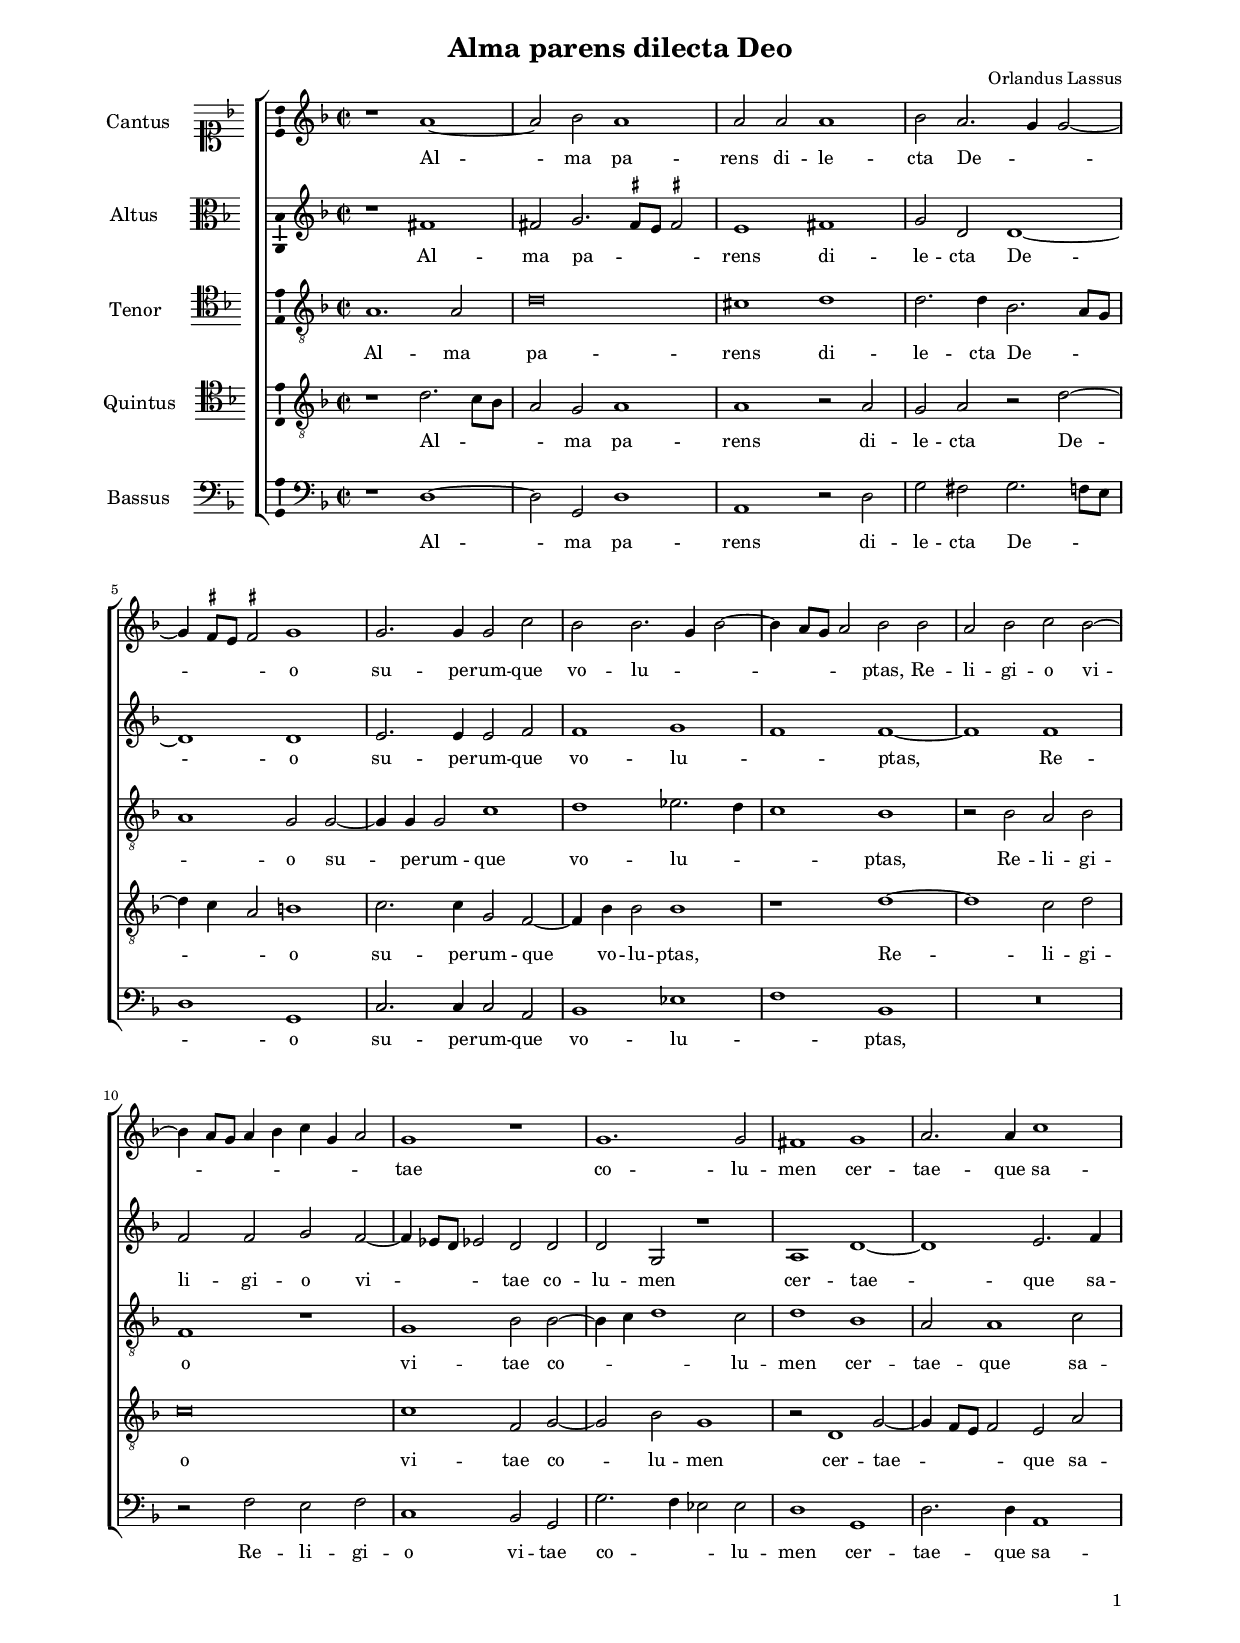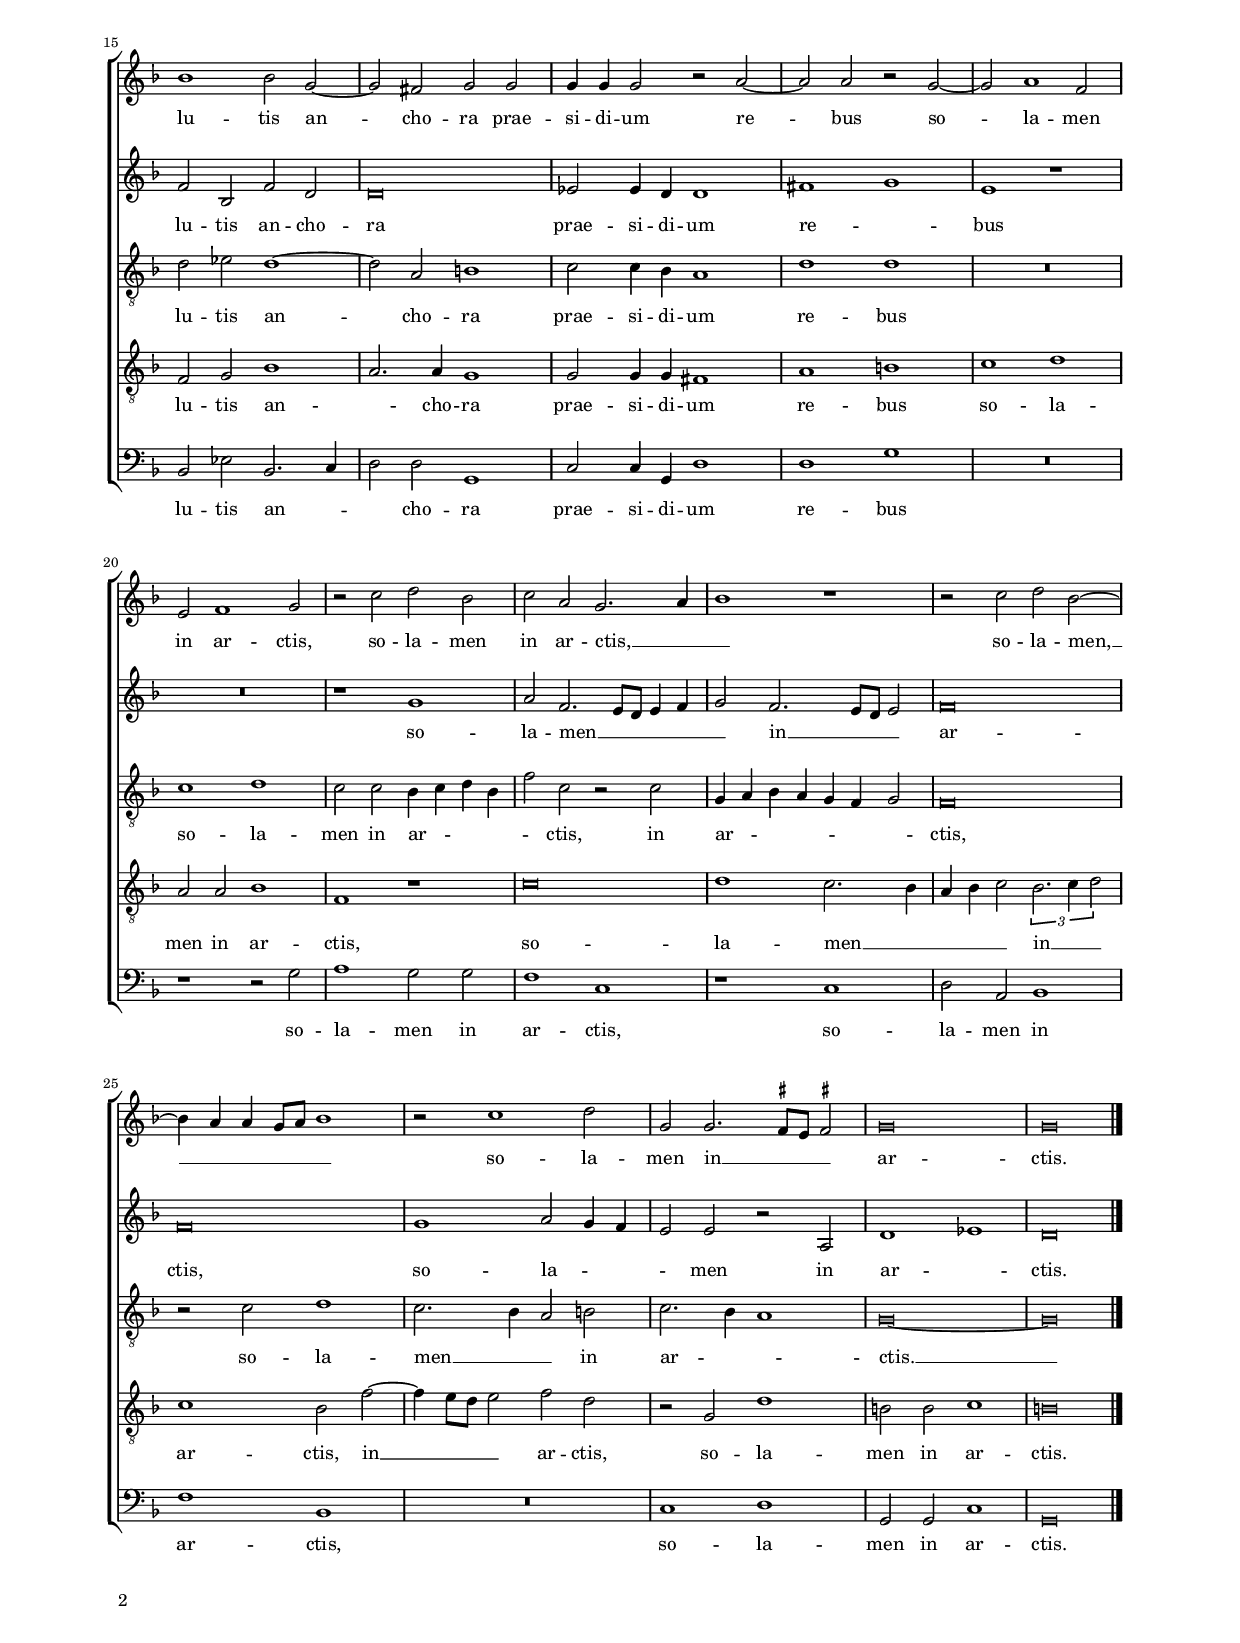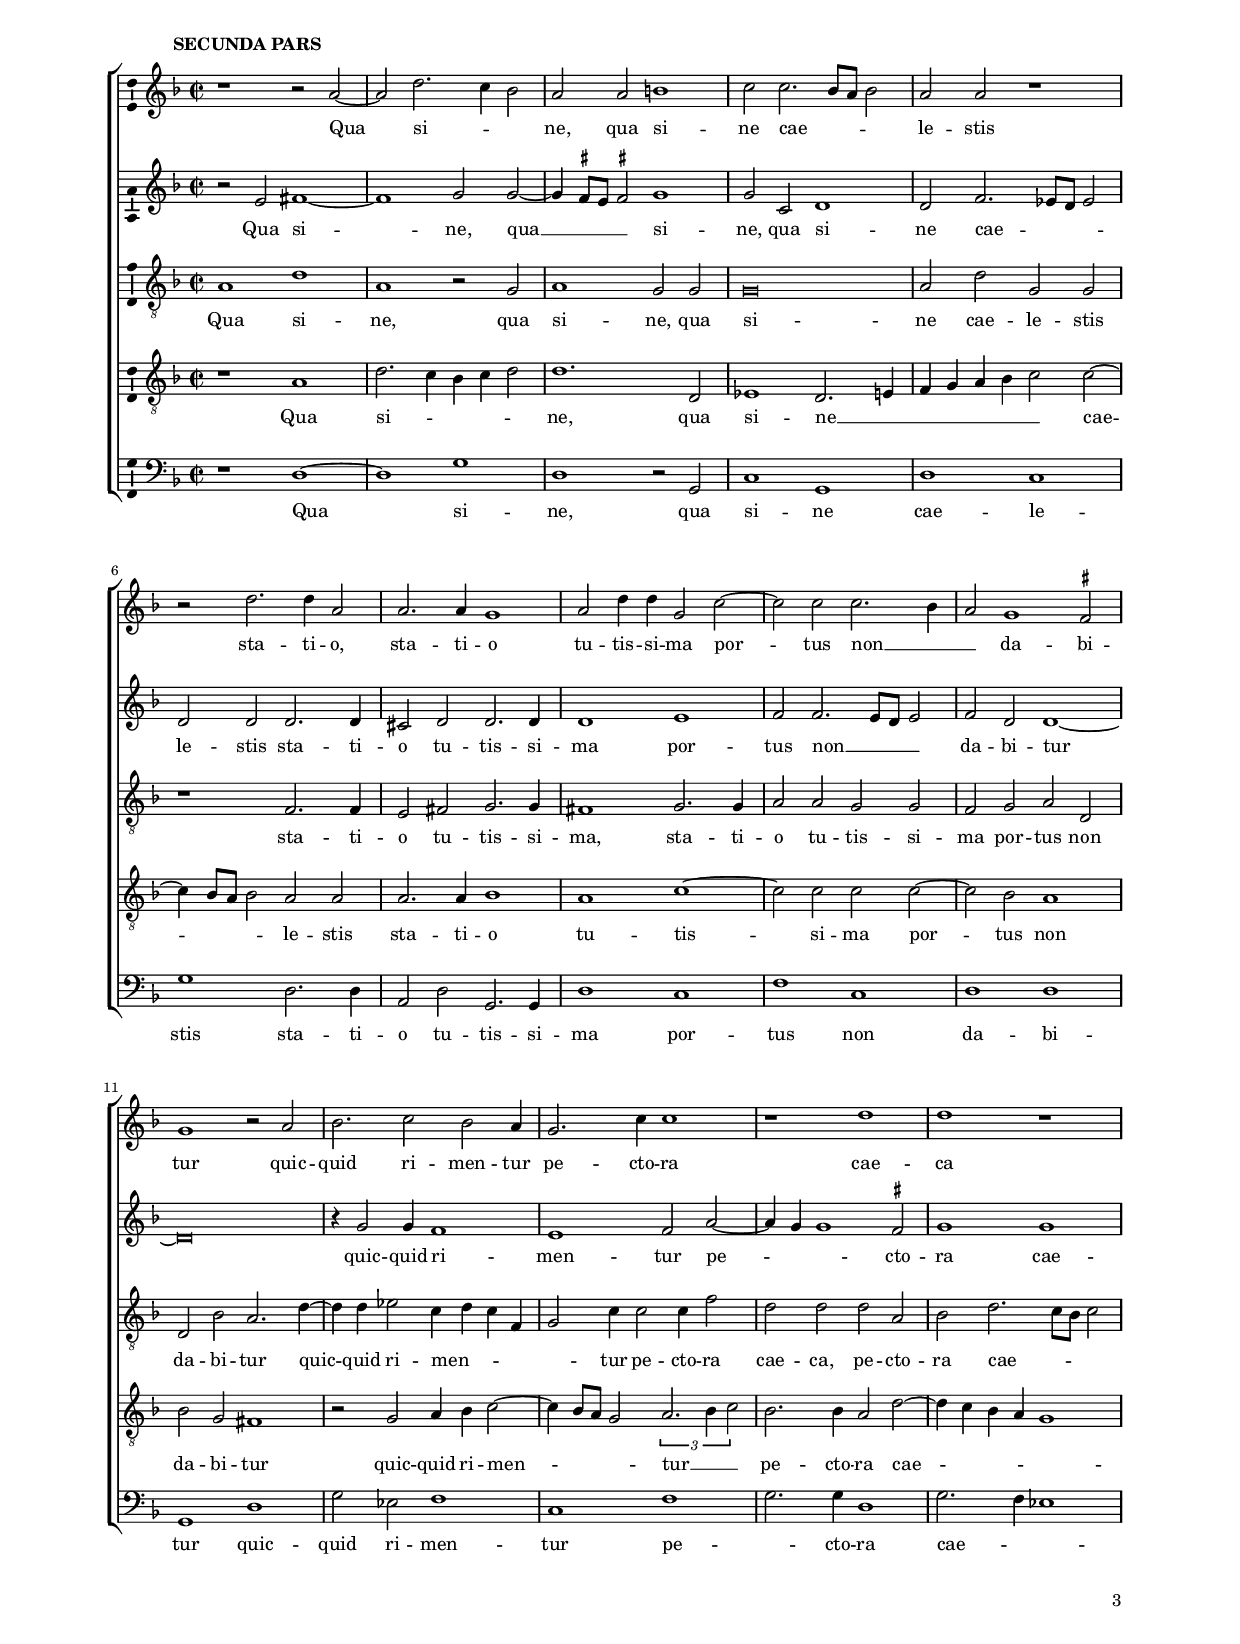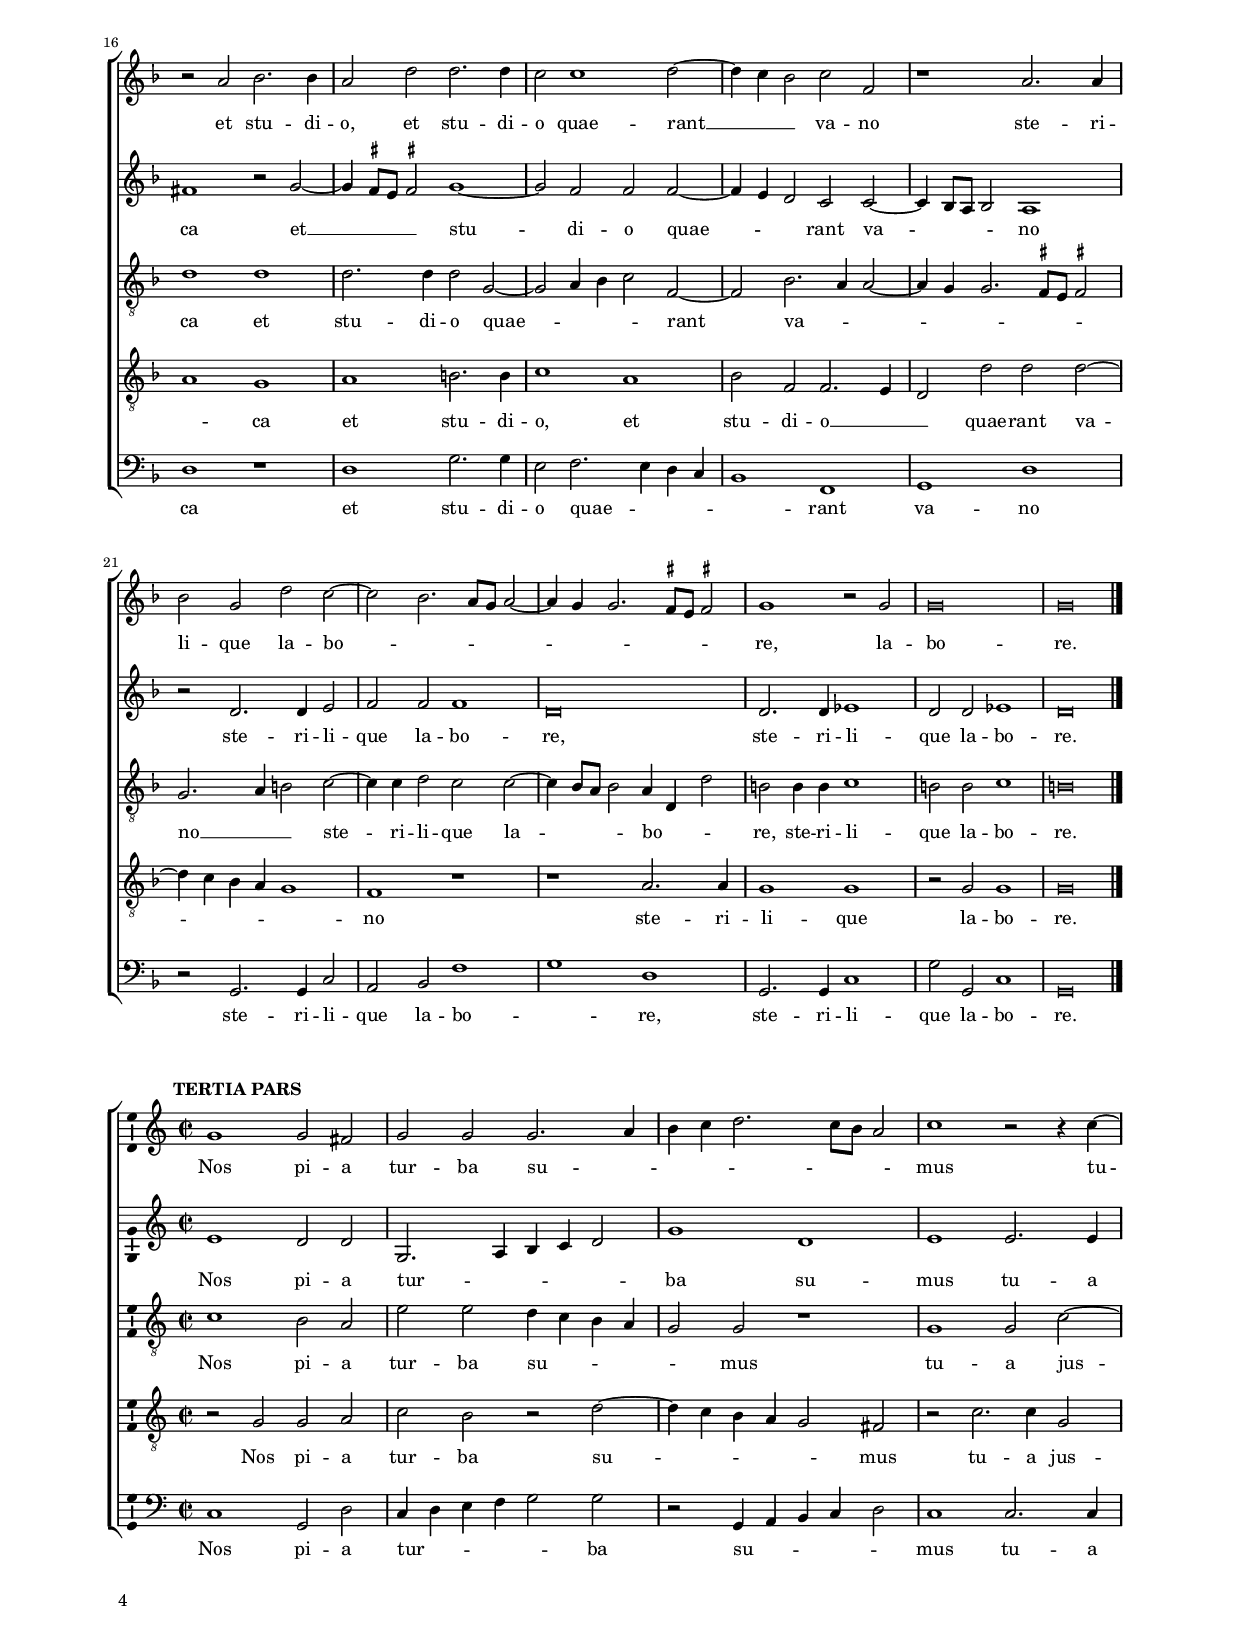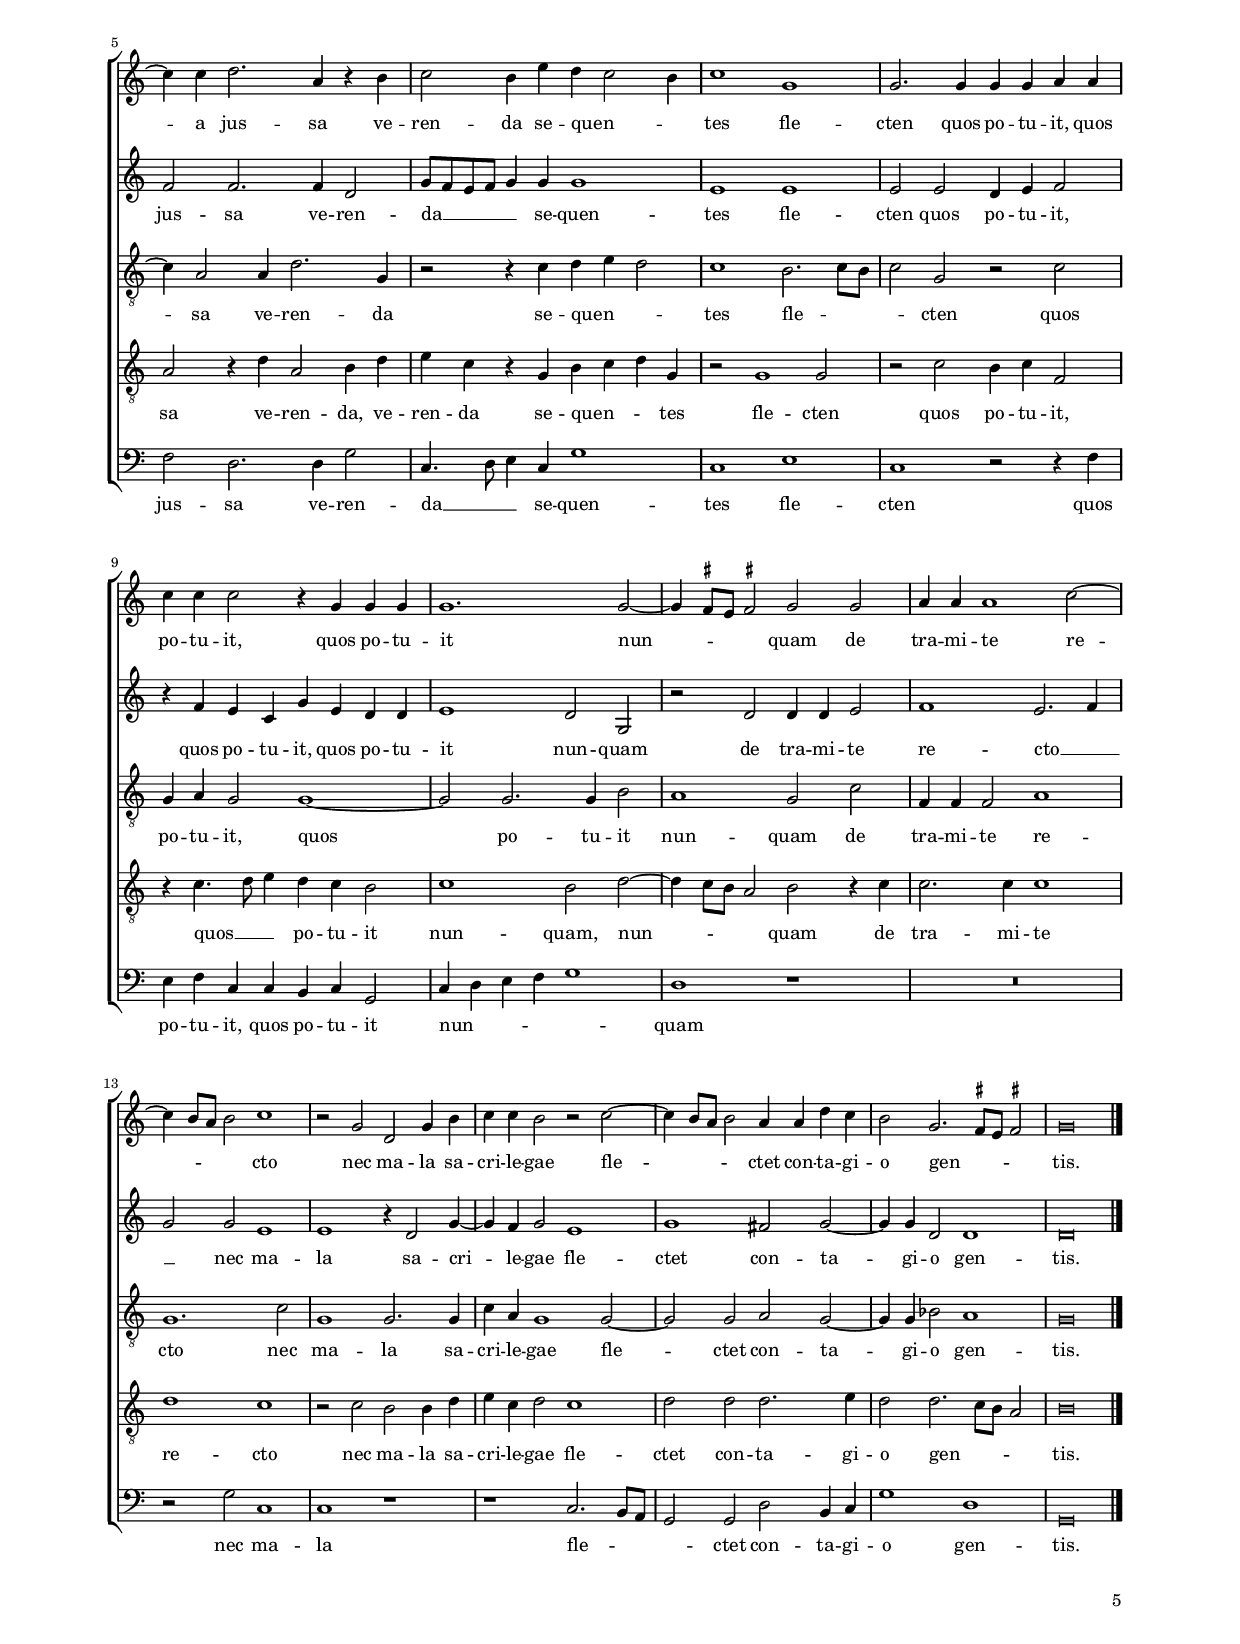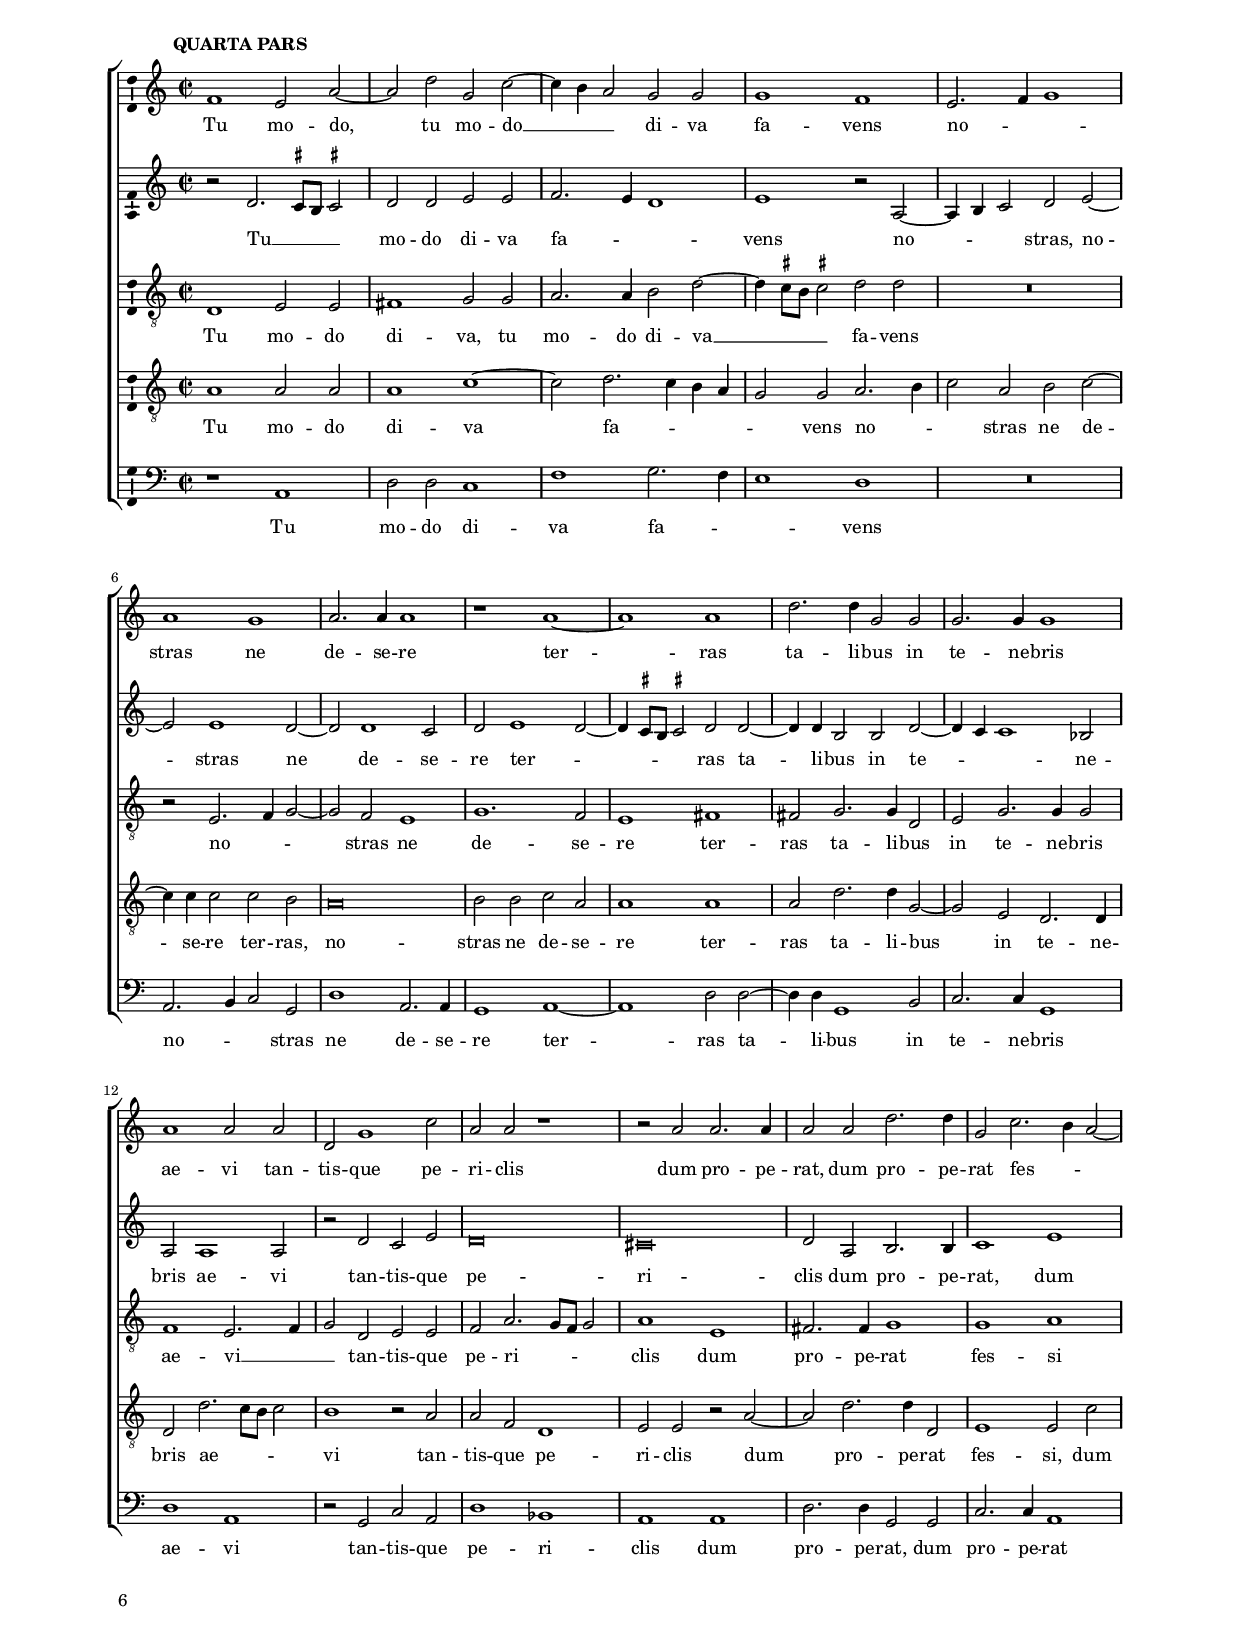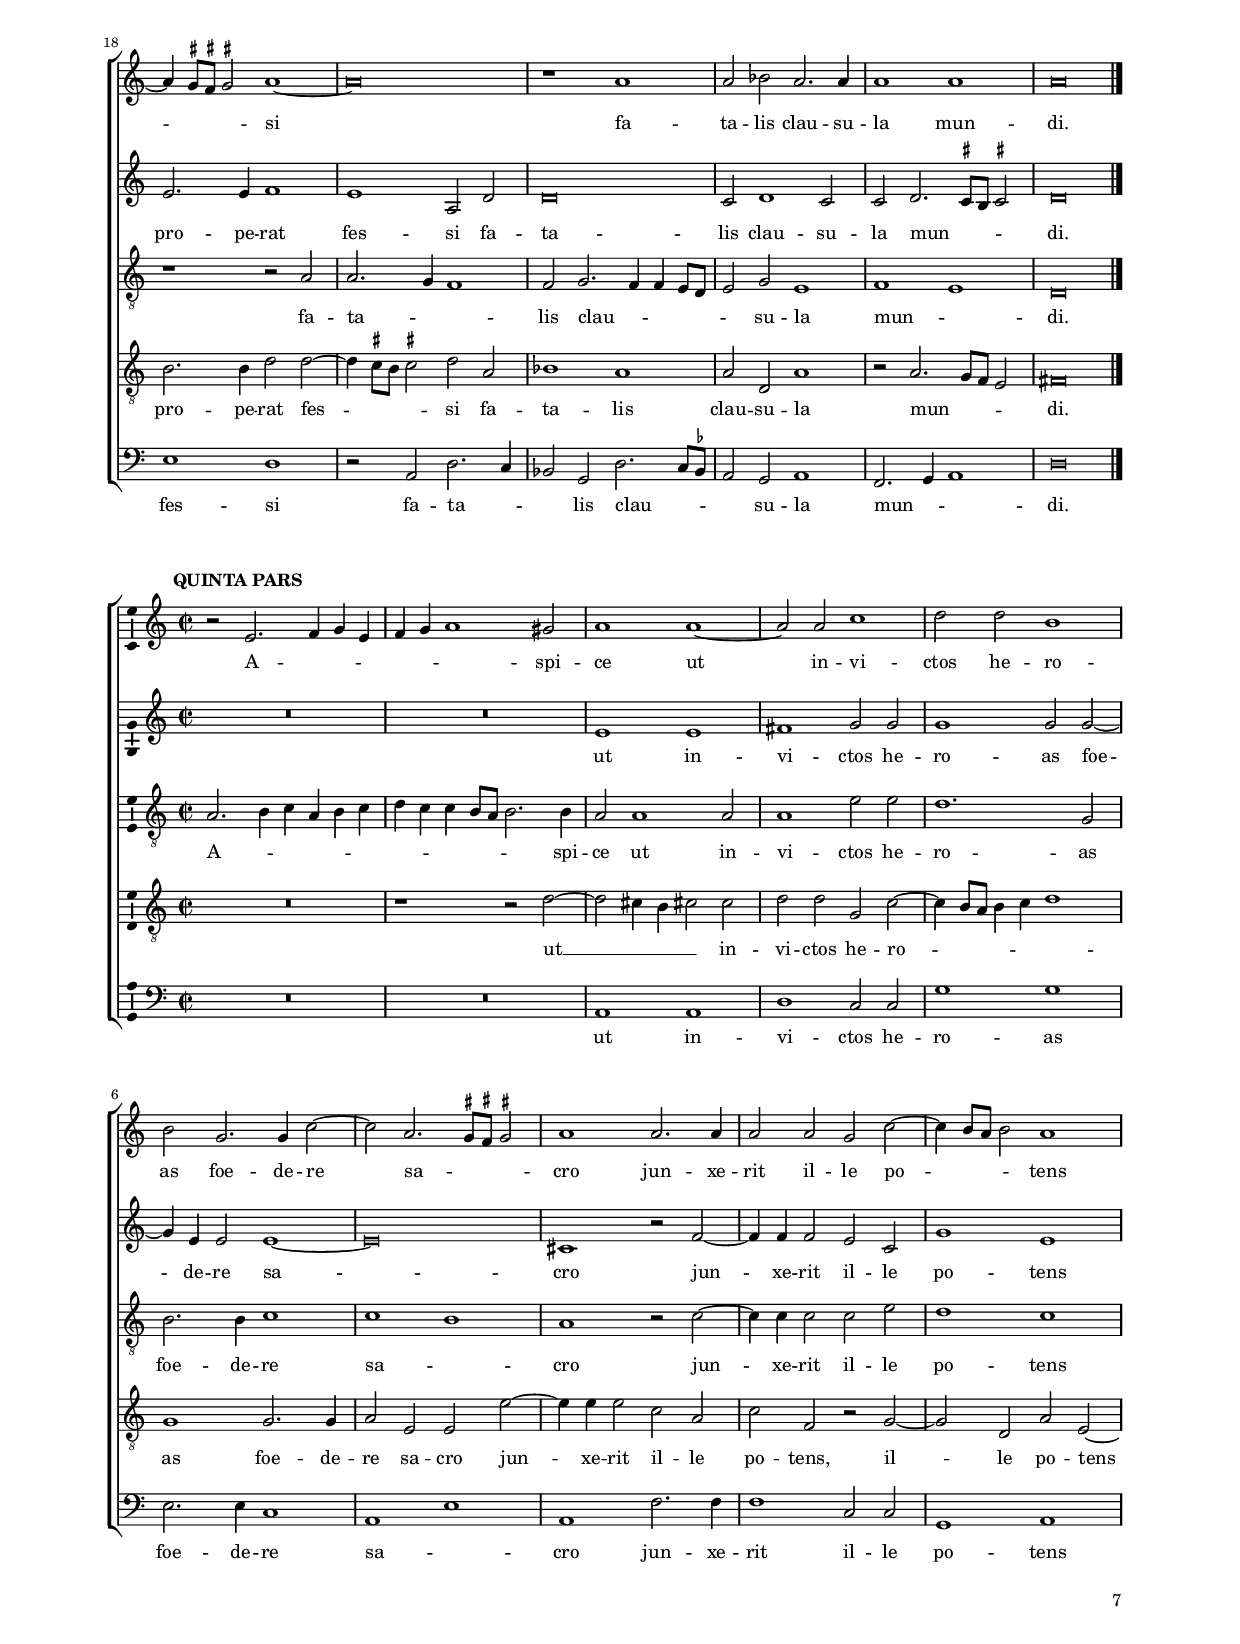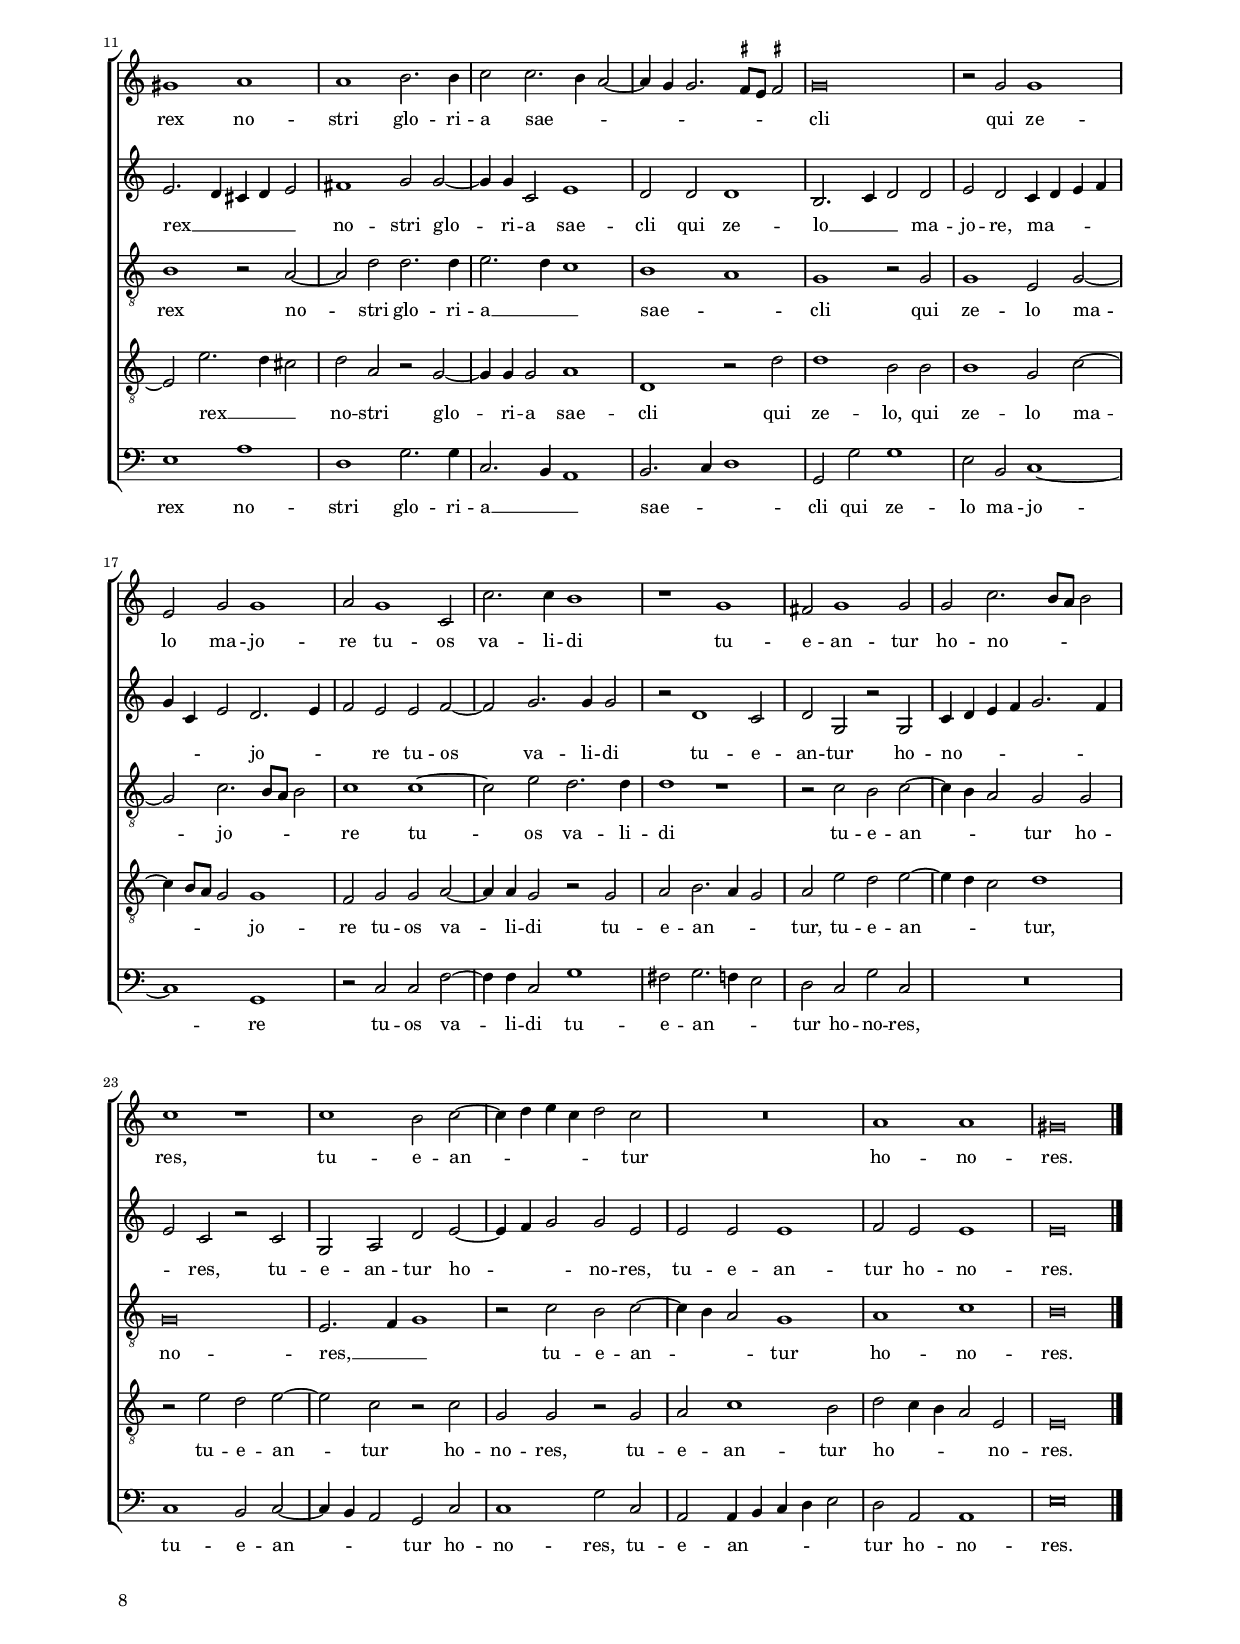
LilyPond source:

\header
{
  title="Alma parens dilecta Deo"
  composer="Orlandus Lassus"
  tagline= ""
}

\version "2.22.1"
\language deutsch
#(set-global-staff-size 15)
% #(set-default-paper-size "letter")
#(ly:set-option 'point-and-click #f)

	
	ficta = { \once \set suggestAccidentals = ##t }
	
	forget = #(define-music-function (music) (ly:music?) #{
		\accidentalStyle forget
		$music
		\accidentalStyle default
		#})
	
 \paper
	{
	top-margin = 1.8 \cm
	bottom-margin = 1.2 \cm
	left-margin = 2 \cm
	right-margin = 2 \cm
	ragged-bottom = ##f
	ragged-last-bottom = ##f
	print-page-number = ##f
	score-system-spacing = #'((basic-distance . 16) (minimum-distance . 14) (padding . 5) (strechability . 150))
	system-system-spacing = #'((basic-distance . 16) (minimum-distance . 14) (padding . 5) (strechability . 150))
    oddFooterMarkup=\markup   \fill-line { "" \fromproperty #'page:page-number-string }
    evenFooterMarkup=\markup  \fill-line { \fromproperty #'page:page-number-string "" }
    last-bottom-spacing = #'((basic-distance . 12) (minimum-distance . 7) (padding . 4))
%	systems-per-page = 3
%	page-count = 6
%	min-systems-per-page = 3
	}

global = {
    % \set Staff.autoBeaming = ##f
	\key f \major
	\time 2/2 \set Score.measureLength = #(ly:make-moment 2/1)
    \set Score.tempoHideNote = ##t
    \tempo 2 = 90
    \skip 1*2*29 \bar "|."
	}
	

incipitcantus = \markup { \score {
	{
	\set Staff.instrumentName = \markup { \fontsize #1 "Cantus" }
	\key f \major
	\clef soprano
	s4 \bar ""
	}
	\layout  {
	raggedright = ##t
	indent = 1.8 \cm
	line-width = 2.5 \cm
	\context { \Staff \remove Time_signature_engraver }
	\override Staff.Clef.Y-extent = #'(0 . 0)
	}} \hspace #1 }
      
      
incipitaltus = \markup { \score {
	{
	\set Staff.instrumentName = \markup { \fontsize #1 "Altus" }
	\key f \major
	\clef alto
	s4 \bar ""
	}
	\layout  {
	raggedright = ##t
	indent = 1.8 \cm
	line-width = 2.5 \cm
	\context { \Staff \remove Time_signature_engraver }
	\override Staff.Clef.Y-extent = #'(0 . 0)
	}} \hspace #1 }


incipittenor = \markup { \score {
	{
	\set Staff.instrumentName = \markup { \fontsize #1 "Tenor" }
	\key f \major
	\clef tenor
	s4 \bar ""
	}
	\layout  {
	raggedright = ##t
	indent = 1.8 \cm
	line-width = 2.5 \cm
	\context { \Staff \remove Time_signature_engraver }
	\override Staff.Clef.Y-extent = #'(0 . 0)
	}} \hspace #1 }
      
      
incipitquintus = \markup { \score {
	{
	\set Staff.instrumentName = \markup { \fontsize #1 "Quintus" }
	\key f \major
	\clef tenor
	s4 \bar ""
	}
	\layout  {
	raggedright = ##t
	indent = 1.8 \cm
	line-width = 2.5 \cm
	\context { \Staff \remove Time_signature_engraver }
	\override Staff.Clef.Y-extent = #'(0 . 0)
	}} \hspace #1 }
      
      
incipitbassus = \markup { \score {
	{
	\set Staff.instrumentName = \markup { \fontsize #1 "Bassus" }
	\key f \major
	\clef bass
	s4 \bar ""
	}
	\layout  {
	raggedright = ##t
	indent = 1.8 \cm
	line-width = 2.5 \cm
	\context { \Staff \remove Time_signature_engraver }
	\override Staff.Clef.Y-extent = #'(0 . 0)
	}} \hspace #1 }


cantus =  \relative c''
	{
	r1 a~
	a2 b a1
	a2 a a1
	b2 a2. g4 g2~
%5
	g4 \ficta fis8 e \ficta fis!2 g1 |
	g2. g4 g2 c
	b2 b2. g4 b2~
	b4 a8 g a2 b b
	a2 b c b~
%10
	b4 a8 g a4 b c g a2 |
	g1 r
	g1. g2
	fis1 g
	a2. a4 c1
%15
	b1 b2 g~ |
	g2 fis g g
	g4 g g2 r a~
	a2 a r g~
	g2 a1 f2
%20
	e2 f1 g2 |
	r2 c d b
	c2 a g2. a4
	b1 r
	r2 c d b~
%25
	b4 a a g8 a b1 |
	r2 c1 d2
	g,2 g2. \ficta fis8 e \ficta fis!2
	g\breve
	g\breve |
	}


altus =  \relative c'
	{
	r1 fis
	fis2 g2. \ficta fis!8 e \ficta fis!2
	e1 fis
	g2 d d1~
%5
	d1 d |
	e2. e4 e2 f
	f1 g
	f1 f~
	f1 f
%10
	f2 f g f~ |
	f4 es8 d es!2 d d
	d2 g, r1
	a1 d~
	d1 e2. f4
%15
	f2 b, f' d |
	d\breve
	es2 es4 d d1
	fis1 g
	e1 r
%20
	R\breve |
	r1 g
	a2 f2. e8 d e4 f
	g2 f2. e8 d e2
	f\breve
%25
	f\breve |
	g1 a2 g4 f
	e2 e r a,
	d1 es
	d\breve |
	}


tenor =  \relative c'
	{
	a1. a2
	d\breve
	cis1 d
	d2. d4 b2. a8 g
%5
	a1 g2 g~ |
	g4 g g2 c1
	d1 es2. d4
	c1 b
	r2 b a b
%10
	f1 r |
	g1 b2 b~
	b4 c d1 c2
	d1 b
	a2 a1 c2
%15
	d2 es d1~ |
	d2 a h1
	c2 c4 b a1
	d1 d
	R\breve
%20
	c1 d |
	c2 c b4 c d b
	f'2 c r c
	g4 a b a g f g2
	f\breve
%25
	r2 c' d1 |
	c2. b4 a2 h
	c2. b4 a1
	g\breve~
	g\breve |
	}


quintus  =  \relative c'
	{
	r1 d2. c8 b
	a2 g a1
	a1 r2 a
	g2 a r d~
%5
	d4 c a2 h1 |
	c2. c4 g2 f~ 
	f4 b b2 b1
	r1 d~
	d1 c2 d
%10
	c\breve |
	c1 f,2 g~
	g2 b g1
	r2 d1 g2~
	g4 f8 e f2 e2 a
%15
	f2 g b1 |
	a2. a4 g1
	g2 g4 g fis1
	a1 h
	c1 d
%20
	a2 a b1 |
	f1 r
	c'\breve
	d1 c2. b4
    a4 b c2 \tuplet 3/2 { b2. c4 d2 }
%25
	c1 b2 f'~ |
	f4 e8 d e2 f d
	r2 g, d'1
	h2 h c1
	h\breve |
	}


bassus  =  \relative c
	{
	r1 d~
	d2 g, d'1
	a1 r2 d
	g2 fis g2. f8 e
%5
	d1 g, |
	c2. c4 c2 a
	b1 es
	f1 b,
	R\breve
%10
	r2 f' e f |
	c1 b2 g
	g'2. f4 es2 es
	d1 g,
	d'2. d4 a1
%15
	b2 es b2. c4 |
	d2 d g,1
	c2 c4 g d'1
	d1 g
	R\breve
%20
	r1 r2 g |
	a1 g2 g
	f1 c
	r1 c
	d2 a b1
%25
	f'1 b, |
	R\breve
	c1 d
	g,2 g c1
	g\breve |
	}


lyricscantus = \lyricmode {
	Al -- ma pa -- rens di -- le -- cta De -- _ _ _ _ _ o su -- pe -- rum -- que vo -- lu -- _ _ _ _ _ ptas,
    Re -- li -- gi -- o vi -- _ _ _ _ _ _ _ tae co -- lu -- men cer -- tae -- que sa -- lu -- tis
    an -- cho -- ra prae -- si -- di -- um re -- bus so -- la -- men in ar -- ctis,
    so -- la -- men in ar -- ctis, __ _ _
    so -- la -- men, __ _ _ _ _ _
    so -- la -- men in __ _ _ _ ar -- ctis.
	}


lyricsaltus = \lyricmode {
	Al -- ma pa -- _ _ _ rens di -- le -- cta De -- o su -- pe -- rum -- que vo -- lu -- _ ptas,
    Re -- li -- gi -- o vi -- _ _ _ tae co -- lu -- men cer -- tae -- que sa -- lu -- tis
    an -- cho -- ra prae -- si -- di -- um re -- _ bus so -- la -- men __ _ _ _ _ _ in __ _ _ _ ar -- ctis,
    so -- la -- _ _ _ men in ar -- _ ctis.
	}


lyricstenor = \lyricmode {
	Al -- ma pa -- rens di -- le -- cta De -- _ _ _ o su -- pe -- rum -- que vo -- lu -- _ _ ptas,
    Re -- li -- gi -- o vi -- tae co -- _ _ lu -- men cer -- tae -- que sa -- lu -- tis
    an -- cho -- ra prae -- si -- di -- um re -- bus so -- la -- men in ar -- _ _ _ _ ctis,
    in ar -- _ _ _ _ _ _ ctis,
    so -- la -- men __ _ _ in ar -- _ _ ctis. __
	}


lyricsquintus = \lyricmode {
	Al -- _ _ _ ma pa -- rens di -- le -- cta De -- _ _ o su -- pe -- rum -- que vo -- lu -- ptas,
    Re -- li -- gi -- o vi -- tae co -- lu -- men cer -- tae -- _ _ _ que sa -- lu -- tis
    an -- _ cho -- ra prae -- si -- di -- um re -- bus so -- la -- men in ar -- ctis,
    so -- la -- men __ _ _ _ _ in __ _ _ ar -- ctis,
    in __ _ _ _ ar -- ctis,
    so -- la -- men in ar -- ctis.
	}


lyricsbassus = \lyricmode {
	Al -- ma pa -- rens di -- le -- cta De -- _ _ _ o su -- pe -- rum -- que vo -- lu -- _ ptas,
    Re -- li -- gi -- o vi -- tae co -- _ _ lu -- men cer -- tae -- que sa -- lu -- tis
    an -- _ _ cho -- ra prae -- si -- di -- um re -- bus so -- la -- men in ar -- ctis,
    so -- la -- men in ar -- ctis,
    so -- la -- men in ar -- ctis.
	}


\score
{  
	\transpose c c {
	\new ChoirStaff \with { \override StaffGrouper.staff-staff-spacing.basic-distance = #12 }
	<<

	\new Staff << \global
	\new Voice="v1" {
		\set Staff.instrumentName=\incipitcantus
		\set Staff.midiInstrument = "reed organ"
		\clef violin
		\cantus }
	\new Lyrics \lyricsto "v1" {\lyricscantus }
	>>


	\new Staff << \global
	\new Voice="v2" {
		\set Staff.instrumentName=\incipitaltus
		\set Staff.midiInstrument = "reed organ"
        \clef violin % "G_8"
		\altus}
	\new Lyrics \lyricsto "v2" {\lyricsaltus }
	>>


	\new Staff << \global
	\new Voice="v3" {
		\set Staff.instrumentName=\incipittenor
		\set Staff.midiInstrument = "reed organ"
		\clef "G_8"
		\tenor }
	\new Lyrics \lyricsto "v3" {\lyricstenor }
	>>


	\new Staff << \global
	\new Voice="v5" {
		\set Staff.instrumentName=\incipitquintus
		\set Staff.midiInstrument = "reed organ"
		\clef "G_8"
		\quintus}
	\new Lyrics \lyricsto "v5" {\lyricsquintus }
	>>


	\new Staff << \global
	\new Voice="v4" {
		\set Staff.instrumentName=\incipitbassus
		\set Staff.midiInstrument = "reed organ"
		\clef bass
		\bassus }
	\new Lyrics \lyricsto "v4" {\lyricsbassus}
	>>

	>>
	} % transpose

	\layout
	{
	indent = 2.5 \cm
	\context { \Staff \override TimeSignature.break-visibility = #end-of-line-invisible }
	\context { \Lyrics \override VerticalAxisGroup.nonstaff-relatedstaff-spacing.padding = #1.4 }
%	\context { \Lyrics \override LyricText.font-size = #1 }
	\context { \Staff \consists "Ambitus_engraver" }
	\context { \Score \override BarNumber.padding = #2 }
	\context { \Voice \override NoteHead.style = #'baroque }
	}


\midi
	{
	}

}

%%%%%%%%%%%%%%%%%%%%  SECUNDA PARS %%%%%%%%%%%%%%%%%%%%


global = {
	\key f \major
	\time 2/2 \set Score.measureLength = #(ly:make-moment 2/1)
    \set Score.tempoHideNote = ##t
    \tempo 2 = 90
    \skip 1*2*26 \bar "|."
	}


cantus =  \relative c''
	{
    r1 r2 a~
	a2 d2. c4 b2
	a2 a h1
	c2 c2. b8 a b2
%5
	a2 a r1 |
	r2 d2. d4 a2
	a2. a4 g1
	a2 d4 d g,2 c~
	c2 c c2. b4
%10
	a2 g1 \ficta fis2 |
	g1 r2 a
	b2. c2 b2 a4
	g2. c4 c1
	r1 d
%15
	d1 r |
	r2 a b2. b4
	a2 d d2. d4
	c2 c1 d2~
	d4 c b2 c f,
%20
	r1 a2. a4 |
	b2 g d' c~
	c2 b2. a8 g a2~
	a4 g g2. \ficta fis8 e \ficta fis!2
	g1 r2 g
%25
	g\breve |
	g\breve |
	}


altus =  \relative c'
	{
	r2 e fis1~
	fis1 g2 g~
	g4 \ficta fis8 e \ficta fis!2 g1
	g2 c, d1
%5
	d2 f2. es8 d es2 |
	d2 d d2. d4
	cis2 d d2. d4
	d1 e
	f2 f2. e8 d e2
%10
	f2 d d1~ |
	d\breve
	r4 g2 g4 f1
	e1 f2 a~
	a4 g g1 \ficta fis2
%15
	g1 g |
	fis1 r2 g~
	g4 \ficta fis8 e \ficta fis!2 g1~
	g2 f f f~
	f4 e d2 c c~
%20
	c4 b8 a b2 a1 |
	r2 d2. d4 e2
	f2 f f1
	d\breve
	d2. d4 es1
%25
	d2 d es1 |
	d\breve |
	}


tenor =  \relative c'
	{
	a1 d
	a1 r2 g
	a1 g2 g
	g\breve
%5
	a2 d g, g |
	r1 f2. f4
	e2 fis g2. g4
	fis1 g2. g4
	a2 a g g
%10
	f2 g a d, |
	d2 b' a2. d4~
	d4 d es2 c4 d c f,
	g2 c4 c2 c4 f2
	d2 d d a
%15
	b2 d2. c8 b c2 |
	d1 d
	d2. d4 d2 g,2~
	g2 a4 b c2 f,~
	f2 b2. a4 a2~
%20
	a4 g g2. \ficta fis8 e \ficta fis!2 |
	g2. a4 h2 c~
	c4 c d2 c c~
	c4 b8 a b2 a4 d, d'2
	h2 h4 h c1
%25
	h2 h c1 |
	h\breve |
	}


quintus  =  \relative c'
	{
	r1 a
	d2. c4 b c d2
	d1. d,2
	es1 d2. e4
%5
	f4 g a b c2 c~ |
	c4 b8 a b2 a a
	a2. a4 b1
	a1 c~
	c2 c c c~
%10
	c2 b a1 |
	b2 g fis1
	r2 g a4 b c2~
    c4 b8 a g2 \tuplet 3/2 { a2. b4 c2 }
	b2. b4 a2 d~
%15
	d4 c b a g1 |
	a1 g
	a1 h2. h4
	c1 a
	b2 f f2. e4
%20
	d2 d' d d~ |
	d4 c b a g1
	f1 r
	r1 a2. a4
	g1 g
%25
	r2 g g1 |
	g\breve |
	}


bassus  =  \relative c
	{
	r1 d~
	d1 g
	d1 r2 g,
	c1 g
%5
	d'1 c |
	g'1 d2. d4
	a2 d g,2. g4
	d'1 c
	f1 c
%10
	d1 d |
	g,1 d'
	g2 es f1
	c1 f
	g2. g4 d1
%15
	g2. f4 es1 |
	d1 r
	d1 g2. g4
	e2 f2. e4 d c
	b1 f
%20
	g1 d' |
	r2 g,2. g4 c2
	a2 b f'1
	g1 d
	g,2. g4 c1
%25
	g'2 g, c1 |
	g\breve |
	}


lyricscantus = \lyricmode {
	Qua si -- _ _ ne,
    qua si -- ne cae -- _ _ _ le -- stis sta -- ti -- o,
    sta -- ti -- o tu -- tis -- si -- ma por -- tus 
    non __ _ _ da -- bi -- tur quic -- quid ri -- men -- tur pe -- cto -- ra cae -- ca
    et stu -- di -- o,
    et stu -- di -- o quae -- rant __ _ _ va -- no ste -- ri -- li -- que la -- bo -- _ _ _ _ _ _ _ _ _ re,
    la -- bo -- re.
	}


lyricsaltus = \lyricmode {
	Qua si -- ne,
    qua __ _ _ _ si -- ne,
    qua si -- ne cae -- _ _ _ le -- stis sta -- ti -- o tu -- tis -- si -- ma por -- tus 
    non __ _ _ _ da -- bi -- tur quic -- quid ri -- men -- tur pe -- _ _ cto -- ra cae -- ca
    et __ _ _ _ stu -- di -- o quae -- _ _ rant va -- _ _ _ no ste -- ri -- li -- que la -- bo -- re,
    ste -- ri -- li -- que la -- bo -- re.
	}


lyricstenor = \lyricmode {
	Qua si -- ne,
    qua si -- ne,
    qua si -- ne cae -- le -- stis sta -- ti -- o tu -- tis -- si -- ma,
    sta -- ti -- o tu -- tis -- si -- ma por -- tus 
    non da -- bi -- tur quic -- quid ri -- men -- _ _ _ _ tur pe -- cto -- ra cae -- ca,
    pe -- cto -- ra cae -- _ _ _ ca
    et stu -- di -- o quae -- _ _ _ rant va -- _ _ _ _ _ _ _ no __ _ _ ste -- ri -- li -- que la -- _ _ _ bo -- _ _ re,
    ste -- ri -- li -- que la -- bo -- re.
	}


lyricsquintus = \lyricmode {
	Qua si -- _ _ _ _ ne,
    qua si -- ne __ _ _ _ _ _ _ cae -- _ _ _ le -- stis
    sta -- ti -- o tu -- tis -- si -- ma por -- tus 
    non da -- bi -- tur quic -- quid ri -- men -- _ _ _ tur __ _ _ pe -- cto -- ra cae -- _ _ _ _ _ ca
    et stu -- di -- o,
    et stu -- di -- o __ _ _ quae -- rant va -- _ _ _ _ no ste -- ri -- li -- que la -- bo -- re.
	}


lyricsbassus = \lyricmode {
	Qua si -- ne,
    qua si -- ne cae -- le -- stis sta -- ti -- o tu -- tis -- si -- ma por -- tus 
    non da -- bi -- tur quic -- quid ri -- men -- tur pe -- _ cto -- ra cae -- _ _ ca
    et stu -- di -- o quae -- _ _ _ _ rant va -- no ste -- ri -- li -- que la -- bo -- _ re,
    ste -- ri -- li -- que la -- bo -- re.
	}


\score
	{  
	\transpose c c {
	\new ChoirStaff \with { \override StaffGrouper.staff-staff-spacing.basic-distance = #12 }
	<<

	\new Staff <<\global
	\new Voice="v1" {
	  %\set Staff.instrumentName=Cantus
      %\set Staff.instrumentName=\incipitcantus
		\set Staff.midiInstrument = "reed organ"
		\clef violin
		\cantus }
	\new Lyrics \lyricsto "v1" {\lyricscantus }
	>>


	\new Staff << \global
	\new Voice="v2" {
	  %\set Staff.instrumentName=Altus
      %\set Staff.instrumentName=\incipitaltus
		\set Staff.midiInstrument = "reed organ"
		\clef violin % "G_8"
		\altus}
	\new Lyrics \lyricsto "v2" {\lyricsaltus }
	>>


	\new Staff <<\global
	\new Voice="v3" {
	  %\set Staff.instrumentName=Tenor
      %\set Staff.instrumentName=\incipittenor
		\set Staff.midiInstrument = "reed organ"
		\clef "G_8"
		\tenor }
	\new Lyrics \lyricsto "v3" {\lyricstenor }
	>>


	\new Staff << \global
	\new Voice="v5" {
	  %\set Staff.instrumentName=Quintus
      %\set Staff.instrumentName=\incipitquintus
		\set Staff.midiInstrument = "reed organ"
		\clef "G_8"
		\quintus}
	\new Lyrics \lyricsto "v5" {\lyricsquintus }
	>>


	\new Staff <<\global
	\new Voice="v4" {
	  %\set Staff.instrumentName=Bassus
      %\set Staff.instrumentName=\incipitbassus
		\set Staff.midiInstrument = "reed organ"
		\clef bass
		\bassus }
	\new Lyrics \lyricsto "v4" {\lyricsbassus}
	>>
	
	>>
	} % transpose

	\layout
	{
	indent = 0 \cm
	\context { \Staff \override TimeSignature.break-visibility = #end-of-line-invisible }
	\context { \Lyrics \override VerticalAxisGroup.nonstaff-relatedstaff-spacing.padding = #1.4 }
%	\context { \Lyrics \override LyricText.font-size = #1 }
	\context { \Staff \consists "Ambitus_engraver" }
	\context { \Score \override BarNumber.padding = #2 }
	\context { \Voice \override NoteHead.style = #'baroque }
	}

    \header { piece = \markup { \raise #2 \hspace # 7 \bold "SECUNDA PARS"} }

\midi
	{
	}
	
    }
    
    
%%%%%%%%%%%%%%%%%%%%  TERTIA PARS %%%%%%%%%%%%%%%%%%%%


global = {
	\key c \major
	\time 2/2 \set Score.measureLength = #(ly:make-moment 2/1)
    \set Score.tempoHideNote = ##t
    \tempo 2 = 90
    \skip 1*2*18 \bar "|."
	}


cantus =  \relative c''
	{
    g1 g2 fis
	g2 g g2. a4
	h4 c d2. c8 h a2
	c1 r2 r4 c~
%5
	c4 c d2. a4 r h |
	c2 h4 e d c2 h4
	c1 g
	g2. g4 g4 g a a
	c4 c c2 r4 g g g
%10
	g1. g2~ |
	g4 \ficta fis8 e \ficta fis!2 g g
	a4 a a1 c2~
	c4 h8 a h2 c1
	r2 g d g4 h
%15
	c4 c h2 r c~ |
	c4 h8 a h2 a4 a d c
	h2 g2. \ficta fis8 e \ficta fis!2
	g\breve |
	}


altus =  \relative c'
	{
	e1 d2 d
	g,2. a4 h c d2
	g1 d
	e1 e2. e4
%5
	f2 f2. f4 d2 |
	g8 f e f g4 g g1
	e1 e
	e2 e d4 e f2
	r4 f e c g' e d d
%10
	e1 d2 g, |
	r2 d' d4 d e2
	f1 e2. f4
	g2 g e1
	e1 r4 d2 g4~
%15
	g4 f g2 e1 |
	g1 fis2 g~
	g4 g d2 d1
	d\breve |
	}


tenor =  \relative c'
	{
	c1 h2 a
	e'2 e d4 c h a
	g2 g r1
	g1 g2 c~
%5
	c4 a2 a4 d2. g,4 |
	r2 r4 c d4 e d2
	c1 h2. c8 h
	c2 g r c
	g4 a g2 g1~
%10
	g2 g2. g4 h2 |
	a1 g2 c
	f,4 f f2 a1
	g1. c2
	g1 g2. g4
%15
	c4 a g1 g2~ |
	g2 g a g~
	g4 g b2 a1
	g\breve |
	}


quintus  =  \relative c'
	{
	r2 g g a
	c2 h r d~
	d4 c h a g2 fis
	r2 c'2. c4 g2
%5
	a2 r4 d a2 h4 d |
	e4 c r g h c d g,
	r2 g1 g2
	r2 c h4 c f,2
	r4 c'4. d8 e4 d4 c h2
%10
	c1 h2 d~ |
	d4 c8 h a2 h r4 c
	c2. c4 c1
	d1 c
	r2 c h h4 d
%15
	e4 c d2 c1 |
	d2 d d2. e4
	d2 d2. c8 h a2
	h\breve |
	}


bassus  =  \relative c
	{
	c1 g2 d'
	c4 d e f g2 g
	r2 g,4 a h c d2
	c1 c2. c4
%5
	f2 d2. d4 g2 |
	c,4. d8 e4 c g'1
	c,1 e
	c1 r2 r4 f
	e4 f c c h c g2
%10
	c4 d e f g1 |
	d1 r
	R\breve
	r2 g c,1
	c1 r
%15
	r1 c2. h8 a |
	g2 g d' h4 c
	g'1 d
	g,\breve |
	}


lyricscantus = \lyricmode {
	Nos pi -- a tur -- ba su -- _ _ _ _ _ _ _ mus tu -- a jus -- sa ve -- ren -- da
    se -- quen -- _ _ tes fle -- cten quos po -- tu -- it,
    quos po -- tu -- it,
    quos po -- tu -- it nun -- _ _ _ quam de tra -- mi -- te re -- _ _ _ cto
    nec ma -- la sa -- cri -- le -- gae fle -- _ _ _ ctet con -- ta -- gi -- o gen -- _ _ _ tis.
	}


lyricsaltus = \lyricmode {
	Nos pi -- a tur -- _ _ _ _ ba su -- mus tu -- a jus -- sa ve -- ren -- da __ _ _ _ _ 
    se -- quen -- tes fle -- cten quos po -- tu -- it,
    quos po -- tu -- it,
    quos po -- tu -- it nun -- quam de tra -- mi -- te re -- cto __ _ _
    nec ma -- la sa -- cri -- le -- gae fle -- ctet con -- ta -- gi -- o gen -- tis.
	}


lyricstenor = \lyricmode {
	Nos pi -- a tur -- ba su -- _ _ _ _ mus tu -- a jus -- sa ve -- ren -- da
    se -- quen -- _ _ tes fle -- _ _ _ cten quos po -- tu -- it,
    quos po -- tu -- it nun -- quam de tra -- mi -- te re -- cto
    nec ma -- la sa -- cri -- le -- gae fle -- ctet con -- ta -- gi -- o gen -- tis.
	}


lyricsquintus = \lyricmode {
	Nos pi -- a tur -- ba su -- _ _ _ _ mus tu -- a jus -- sa ve -- ren -- da,
    ve -- ren -- da
    se -- quen -- _ _ tes fle -- cten quos po -- tu -- it,
    quos __ _ _ po -- tu -- it nun -- quam,
    nun -- _ _ _ quam de tra -- mi -- te re -- cto
    nec ma -- la sa -- cri -- le -- gae fle -- ctet con -- ta -- gi -- o gen -- _ _ _ tis.
	}


lyricsbassus = \lyricmode {
	Nos pi -- a tur -- _ _ _ _ ba su -- _ _ _ _ mus tu -- a jus -- sa ve -- ren -- da __ _ _
    se -- quen -- tes fle -- cten quos po -- tu -- it,
    quos po -- tu -- it nun -- _ _ _ _ quam
    nec ma -- la fle -- _ _ _ ctet con -- ta -- gi -- o gen -- tis.
	}


\score
	{  
	\transpose c c {
	\new ChoirStaff \with { \override StaffGrouper.staff-staff-spacing.basic-distance = #12 }
	<<

	\new Staff <<\global
	\new Voice="v1" {
	  %\set Staff.instrumentName=Cantus
      %\set Staff.instrumentName=\incipitcantus
		\set Staff.midiInstrument = "reed organ"
		\clef violin
		\cantus }
	\new Lyrics \lyricsto "v1" {\lyricscantus }
	>>


	\new Staff << \global
	\new Voice="v2" {
	  %\set Staff.instrumentName=Altus
      %\set Staff.instrumentName=\incipitaltus
		\set Staff.midiInstrument = "reed organ"
		\clef violin % "G_8"
		\altus}
	\new Lyrics \lyricsto "v2" {\lyricsaltus }
	>>


	\new Staff <<\global
	\new Voice="v3" {
	  %\set Staff.instrumentName=Tenor
      %\set Staff.instrumentName=\incipittenor
		\set Staff.midiInstrument = "reed organ"
		\clef "G_8"
		\tenor }
	\new Lyrics \lyricsto "v3" {\lyricstenor }
	>>


	\new Staff << \global
	\new Voice="v5" {
	  %\set Staff.instrumentName=Quintus
      %\set Staff.instrumentName=\incipitquintus
		\set Staff.midiInstrument = "reed organ"
		\clef "G_8"
		\quintus}
	\new Lyrics \lyricsto "v5" {\lyricsquintus }
	>>


	\new Staff <<\global
	\new Voice="v4" {
	  %\set Staff.instrumentName=Bassus
      %\set Staff.instrumentName=\incipitbassus
		\set Staff.midiInstrument = "reed organ"
		\clef bass
		\bassus }
	\new Lyrics \lyricsto "v4" {\lyricsbassus}
	>>
	
	>>
	} % transpose

	\layout
	{
	indent = 0 \cm
	\context { \Staff \override TimeSignature.break-visibility = #end-of-line-invisible }
	\context { \Lyrics \override VerticalAxisGroup.nonstaff-relatedstaff-spacing.padding = #1.4 }
%	\context { \Lyrics \override LyricText.font-size = #1 }
	\context { \Staff \consists "Ambitus_engraver" }
	\context { \Score \override BarNumber.padding = #2 }
	\context { \Voice \override NoteHead.style = #'baroque }
	}

    \header { piece = \markup { \raise #2 \hspace # 7 \bold "TERTIA PARS"} }

\midi
	{
	}
	
    }
    
    
%%%%%%%%%%%%%%%%%%%%  QUARTA PARS %%%%%%%%%%%%%%%%%%%%


global = {
	\key c \major
	\time 2/2 \set Score.measureLength = #(ly:make-moment 2/1)
    \set Score.tempoHideNote = ##t
    \tempo 2 = 90
    \skip 1*2*23 \bar "|."
	}


cantus =  \relative c''
	{
    f,1 e2 a~
	a2 d g, c~
	c4 h a2 g g
	g1 f
%5
	e2. f4 g1 |
	a1 g
	a2. a4 a1
	r1 a~
	a1 a
%10
	d2. d4 g,2 g |
	g2. g4 g1
	a1 a2 a
	d,2 g1 c2
	a2 a r1
%15
	r2 a a2. a4 |
	a2 a d2. d4
	g,2 c2. h4 a2~
	a4 \ficta gis8 \ficta fis \ficta gis!2 a1~
	a\breve
%20
	r1 a  |
	a2 b a2. a4
	a1 a
	a\breve |
	}


altus =  \relative c'
	{
	r2 d2. \ficta cis8 h \ficta cis!2
	d2 d e e
	f2. e4 d1
	e1 r2 a,~
%5
	a4 h c2 d e~ |
	e2 e1 d2~
	d2 d1 c2
	d2 e1 d2~
	d4 \ficta cis8 h \ficta cis!2 d d~
%10
	d4 d h2 h d~ |
	d4 c c1 b2
	a2 a1 a2
	r2 d c e
	d\breve
%15
	cis\breve |
	d2 a h2. h4
	c1 e
	e2. e4 f1
	e1 a,2 d
%20
	d\breve |
	c2 d1 c2
	c2 d2. \ficta cis8 h \ficta cis!2
	d\breve |
	}


tenor =  \relative c'
	{
	d,1 e2 e
	fis1 g2 g
	a2. a4 h2 d~
	d4 \ficta cis8 h \ficta cis!2 d d
%5
	R\breve |
	r2 e,2. f4 g2~
	g2 f e1
	g1. f2
	e1 fis
%10
	fis2 g2. g4 d2 |
	e2 g2. g4 g2
	f1 e2. f4
	g2 d e e
	f2 a2. g8 f g2
%15
	a1 e |
	fis2. fis4 g1
	g1 a
	r1 r2 a
	a2. g4 f1
%20
	f2 g2. f4 f e8 d |
	e2 g e1
	f1 e
	d\breve |
	}


quintus  =  \relative c'
	{
	a1 a2 a
	a1 c~
	c2 d2. c4 h a
	g2 g a2. h4
%5
	c2 a h c~ |
	c4 c c2 c h
	a\breve
	h2 h c a
	a1 a
%10
	a2 d2. d4 g,2~ |
	g2 e d2. d4
	d2 d'2. c8 h c2
	h1 r2 a
	a2 f d1
%15
	e2 e r a~ |
	a2 d2. d4 d,2
	e1 e2 c'
	h2. h4 d2 d~
	d4 \ficta cis8 h \ficta cis!2 d a
%20
	b1 a |
	a2 d, a'1
	r2 a2. g8 f e2
	fis\breve |
	}


bassus  =  \relative c
	{
	r1 a
	d2 d c1
	f1 g2. f4
	e1 d
%5
	R\breve |
	a2. h4 c2 g
	d'1 a2. a4
	g1 a~
	a1 d2 d~
%10
	d4 d g,1 h2 |
	c2. c4 g1
	d'1 a
	r2 g c a
	d1 b
%15
	a1 a |
	d2. d4 g,2 g
	c2. c4 a1
	e'1 d
	r2 a d2. c4
%20
	b2 g d'2. c8 \ficta b! |
	a2 g a1
	f2. g4 a1
	d\breve |
	}


lyricscantus = \lyricmode {
	Tu mo -- do,
    tu mo -- do __ _ _ di -- va fa -- vens no -- _ _ stras ne de -- se -- re ter -- ras
    ta -- li -- bus in te -- ne -- bris ae -- vi tan -- tis -- que pe -- ri -- clis
    dum pro -- pe -- rat,
    dum pro -- pe -- rat fes -- _ _ _ _ _ si fa -- ta -- lis clau -- su -- la mun -- di.
	}


lyricsaltus = \lyricmode {
	Tu __ _ _ _ mo -- do di -- va fa -- _ _ vens no -- _ _ stras,
    no -- stras ne de -- se -- re ter -- _ _ _ _ ras
    ta -- li -- bus in te -- _ _ ne -- bris ae -- vi tan -- tis -- que pe -- ri -- clis
    dum pro -- pe -- rat,
    dum pro -- pe -- rat fes -- si fa -- ta -- lis clau -- su -- la mun -- _ _ _ di.
	}


lyricstenor = \lyricmode {
	Tu mo -- do di -- va,
    tu mo -- do di -- va __ _ _ _ fa -- vens no -- _ _ stras ne de -- se -- re ter -- ras
    ta -- li -- bus in te -- ne -- bris ae -- vi __ _ _ tan -- tis -- que pe -- ri -- _ _ _ clis
    dum pro -- pe -- rat fes -- si fa -- ta -- _ _ lis clau -- _ _ _ _ _ su -- la mun -- _ di.
	}


lyricsquintus = \lyricmode {
	Tu mo -- do di -- va fa -- _ _ _ _ vens no -- _ _ stras ne de -- se -- re ter -- ras,
    no -- stras ne de -- se -- re ter -- ras
    ta -- li -- bus in te -- ne -- bris ae -- _ _ _ vi tan -- tis -- que pe -- ri -- clis
    dum pro -- pe -- rat fes -- si,
    dum pro -- pe -- rat fes -- _ _ _ si fa -- ta -- lis clau -- su -- la mun -- _ _ _ di.
	}


lyricsbassus = \lyricmode {
	Tu mo -- do di -- va fa -- _ _ vens no -- _ _ stras ne de -- se -- re ter -- ras
    ta -- li -- bus in te -- ne -- bris ae -- vi tan -- tis -- que pe -- ri -- clis
    dum pro -- pe -- rat,
    dum pro -- pe -- rat fes -- si fa -- ta -- _ _ lis clau -- _ _ _ su -- la mun -- _ _ di.
	}


\score
	{  
	\transpose c c {
	\new ChoirStaff \with { \override StaffGrouper.staff-staff-spacing.basic-distance = #12 }
	<<

	\new Staff <<\global
	\new Voice="v1" {
	  %\set Staff.instrumentName=Cantus
      %\set Staff.instrumentName=\incipitcantus
		\set Staff.midiInstrument = "reed organ"
		\clef violin
		\cantus }
	\new Lyrics \lyricsto "v1" {\lyricscantus }
	>>


	\new Staff << \global
	\new Voice="v2" {
	  %\set Staff.instrumentName=Altus
      %\set Staff.instrumentName=\incipitaltus
		\set Staff.midiInstrument = "reed organ"
		\clef violin % "G_8"
		\altus}
	\new Lyrics \lyricsto "v2" {\lyricsaltus }
	>>


	\new Staff <<\global
	\new Voice="v3" {
	  %\set Staff.instrumentName=Tenor
      %\set Staff.instrumentName=\incipittenor
		\set Staff.midiInstrument = "reed organ"
		\clef "G_8"
		\tenor }
	\new Lyrics \lyricsto "v3" {\lyricstenor }
	>>


	\new Staff << \global
	\new Voice="v5" {
	  %\set Staff.instrumentName=Quintus
      %\set Staff.instrumentName=\incipitquintus
		\set Staff.midiInstrument = "reed organ"
		\clef "G_8"
		\quintus}
	\new Lyrics \lyricsto "v5" {\lyricsquintus }
	>>


	\new Staff <<\global
	\new Voice="v4" {
	  %\set Staff.instrumentName=Bassus
      %\set Staff.instrumentName=\incipitbassus
		\set Staff.midiInstrument = "reed organ"
		\clef bass
		\bassus }
	\new Lyrics \lyricsto "v4" {\lyricsbassus}
	>>
	
	>>
	} % transpose

	\layout
	{
	indent = 0 \cm
	\context { \Staff \override TimeSignature.break-visibility = #end-of-line-invisible }
	\context { \Lyrics \override VerticalAxisGroup.nonstaff-relatedstaff-spacing.padding = #1.4 }
%	\context { \Lyrics \override LyricText.font-size = #1 }
	\context { \Staff \consists "Ambitus_engraver" }
	\context { \Score \override BarNumber.padding = #2 }
	\context { \Voice \override NoteHead.style = #'baroque }
	}

    \header { piece = \markup { \raise #2 \hspace # 7 \bold "QUARTA PARS"} }

\midi
	{
	}
	
    }
    
    
%%%%%%%%%%%%%%%%%%%%  QUINTA PARS %%%%%%%%%%%%%%%%%%%%


global = {
	\key c \major
	\time 2/2 \set Score.measureLength = #(ly:make-moment 2/1)
    \set Score.tempoHideNote = ##t
    \tempo 2 = 90
    \skip 1*2*28 \bar "|."
	}


cantus =  \relative c''
	{
    r2 e,2. f4 g e
	f4 g a1 gis2
	a1 a~
	a2 a c1
%5
	d2 d h1 |
	h2 g2. g4 c2~
	c2 a2. \ficta gis8 \ficta fis \ficta gis!2
	a1 a2. a4
	a2 a g c~
%10
	c4 h8 a h2 a1 | 
	gis1 a
	a1 h2. h4
	c2 c2. h4 a2~
	a4 g g2. \ficta fis8 e \ficta fis!2
%15
	g\breve |
	r2 g g1
	e2 g g1
	a2 g1 c,2
	c'2. c4 h1
%20
	r1 g |
	fis2 g1 g2
	g2 c2. h8 a h2
	c1 r
	c1 h2 c~
%25
	c4 d e c d2 c |
	R\breve
	a1 a
	gis\breve |
	}


altus =  \relative c'
	{
	R\breve
	R\breve
	e1 e
	fis1 g2 g
%5
	g1 g2 g~ |
	g4 e e2 e1~
	e\breve
	cis1 r2 f~
	f4 f f2 e c
%10
	g'1 e |
	e2. d4 cis d e2
	fis1 g2 g~
	g4 g c,2 e1
	d2 d d1
%15
	h2. c4 d2 d |
	e2 d c4 d e f
	g4 c, e2 d2. e4
	f2 e e f~
	f2 g2. g4 g2
%20
	r2 d1 c2 |
	d2 g, r g
	c4 d e f g2. f4
	e2 c r c
	g2 a d e~
%25
	e4 f g2 g e |
	e2 e e1
	f2 e e1
	e\breve |
	}


tenor =  \relative c'
	{
	a2. h4 c4 a h c
	d4 c c h8 a h2. h4
	a2 a1 a2
	a1 e'2 e
%5
	d1. g,2 |
	h2. h4 c1
	c1 h
	a1 r2 c~
	c4 c c2 c e
%10
	d1 c |
	h1 r2 a~
	a2 d d2. d4
	e2. d4 c1
	h1 a
%15
	g1 r2 g |
	g1 e2 g~
	g2 c2. h8 a h2
	c1 c~
	c2 e d2. d4
%20
	d1 r |
	r2 c h c~
	c4 h a2 g g
	g\breve
	e2. f4 g1
%25
	r2 c h c~ |
	c4 h a2 g1
	a1 c
	h\breve |
	}


quintus  =  \relative c'
	{
	R\breve
	r1 r2 d~
	d2 cis4 h cis!2 cis
	d2 d g, c~
%5
	c4 h8 a h4 c d1 |
	g,1 g2. g4
	a2 e e e'~
	e4 e e2 c a
	c2 f, r g~
%10
	g2 d a' e~ |
	e2 e'2. d4 cis2
	d2 a r g~
	g4 g g2 a1
	d,1 r2 d'
%15
	d1 h2 h |
	h1 g2 c~
	c4 h8 a g2 g1
	f2 g g a~
	a4 a g2 r g
%20
	a2 h2. a4 g2 |
	a2 e' d e~
	e4 d c2 d1
	r2 e d e~
	e2 c r c
%25
	g2 g r g |
	a2 c1 h2
	d2 c4 h a2 e
	e\breve |
	}


bassus  =  \relative c
	{
	R\breve
	R\breve
	a1 a
	d1 c2 c
%5
	g'1 g |
	e2. e4 c1
	a1 e'
	a,1 f'2. f4
	f1 c2 c
%10
	g1 a |
	e'1 a
	d,1 g2. g4
	c,2. h4 a1
	h2. c4 d1
%15
	g,2 g' g1 |
	e2 h c1~
	c1 g
	r2 c c f~
	f4 f c2 g'1
%20
	fis2 g2. f4 e2 |
	d2 c g' c,
	R\breve
	c1 h2 c~
	c4 h a2 g c
%25
	c1 g'2 c, |
	a2 a4 h c d e2
	d2 a a1
	e'\breve |
	}


lyricscantus = \lyricmode {
	A -- _ _ _ _ _ _ spi -- ce ut in -- vi -- ctos he -- ro -- as foe -- de -- re sa -- _ _ _ cro
    jun -- xe -- rit il -- le po -- _ _ _ tens rex no -- stri glo -- ri -- a sae -- _ _ _ _ _ _ _ cli
    qui ze -- lo ma -- jo -- re tu -- os va -- li -- di tu -- e -- an -- tur ho -- no -- _ _ _ res,
    tu -- e -- an -- _ _ _ _ tur ho -- no -- res.
	}


lyricsaltus = \lyricmode {
	ut in -- vi -- ctos he -- ro -- as foe -- de -- re sa -- cro
    jun -- xe -- rit il -- le po -- tens rex __ _ _ _ _ no -- stri glo -- ri -- a sae -- cli
    qui ze -- lo __ _ _ ma -- jo -- re,
    ma -- _ _ _ _ _ _ jo -- _ _ re tu -- os va -- li -- di tu -- e -- an -- tur ho -- no -- _ _ _ _ _ _ res,
    tu -- e -- an -- tur ho -- _ _ no -- res,
    tu -- e -- an -- tur ho -- no -- res.
	}


lyricstenor = \lyricmode {
	A -- _ _ _ _ _ _ _ _ _ _ _ spi -- ce ut in -- vi -- ctos he -- ro -- as foe -- de -- re sa -- _ cro
    jun -- xe -- rit il -- le po -- tens rex no -- stri glo -- ri -- a __ _ _ sae -- _ cli
    qui ze -- lo ma -- jo -- _ _ _ re tu -- os va -- li -- di tu -- e -- an -- _ _ tur ho -- no -- res, __ _ _
    tu -- e -- an -- _ _ tur ho -- no -- res.
	}


lyricsquintus = \lyricmode {
	ut __ _ _ _ in -- vi -- ctos he -- ro -- _ _ _ _ _ as foe -- de -- re sa -- cro
    jun -- xe -- rit il -- le po -- tens,
    il -- le po -- tens rex __ _ _ no -- stri glo -- ri -- a sae -- cli
    qui ze -- lo,
    qui ze -- lo ma -- _ _ _ jo -- re tu -- os va -- li -- di tu -- e -- an -- _ _ tur,
    tu -- e -- an -- _ _ tur,
    tu -- e -- an -- tur ho -- no -- res,
    tu -- e -- an -- tur ho -- _ _ _ no -- res.
	}


lyricsbassus = \lyricmode {
	ut in -- vi -- ctos he -- ro -- as foe -- de -- re sa -- _ cro
    jun -- xe -- rit il -- le po -- tens rex no -- stri glo -- ri -- a __ _ _ sae -- _ _ cli
    qui ze -- lo ma -- jo -- re tu -- os va -- li -- di tu -- e -- an -- _ _ tur ho -- no -- res,
    tu -- e -- an -- _ _ tur ho -- no -- res,
    tu -- e -- an -- _ _ _ _ tur ho -- no -- res.
	}


\score
	{  
	\transpose c c {
	\new ChoirStaff \with { \override StaffGrouper.staff-staff-spacing.basic-distance = #12 }
	<<

	\new Staff <<\global
	\new Voice="v1" {
	  %\set Staff.instrumentName=Cantus
      %\set Staff.instrumentName=\incipitcantus
		\set Staff.midiInstrument = "reed organ"
		\clef violin
		\cantus }
	\new Lyrics \lyricsto "v1" {\lyricscantus }
	>>


	\new Staff << \global
	\new Voice="v2" {
	  %\set Staff.instrumentName=Altus
      %\set Staff.instrumentName=\incipitaltus
		\set Staff.midiInstrument = "reed organ"
		\clef violin % "G_8"
		\altus}
	\new Lyrics \lyricsto "v2" {\lyricsaltus }
	>>


	\new Staff <<\global
	\new Voice="v3" {
	  %\set Staff.instrumentName=Tenor
      %\set Staff.instrumentName=\incipittenor
		\set Staff.midiInstrument = "reed organ"
		\clef "G_8"
		\tenor }
	\new Lyrics \lyricsto "v3" {\lyricstenor }
	>>


	\new Staff << \global
	\new Voice="v5" {
	  %\set Staff.instrumentName=Quintus
      %\set Staff.instrumentName=\incipitquintus
		\set Staff.midiInstrument = "reed organ"
		\clef "G_8"
		\quintus}
	\new Lyrics \lyricsto "v5" {\lyricsquintus }
	>>


	\new Staff <<\global
	\new Voice="v4" {
	  %\set Staff.instrumentName=Bassus
      %\set Staff.instrumentName=\incipitbassus
		\set Staff.midiInstrument = "reed organ"
		\clef bass
		\bassus }
	\new Lyrics \lyricsto "v4" {\lyricsbassus}
	>>
	
	>>
	} % transpose

	\layout
	{
	indent = 0 \cm
	\context { \Staff \override TimeSignature.break-visibility = #end-of-line-invisible }
	\context { \Lyrics \override VerticalAxisGroup.nonstaff-relatedstaff-spacing.padding = #1.4 }
%	\context { \Lyrics \override LyricText.font-size = #1 }
	\context { \Staff \consists "Ambitus_engraver" }
	\context { \Score \override BarNumber.padding = #2 }
	\context { \Voice \override NoteHead.style = #'baroque }
	}

    \header { piece = \markup { \raise #2 \hspace # 7 \bold "QUINTA PARS"} }

\midi
	{
	}
	
    }

% EOF
